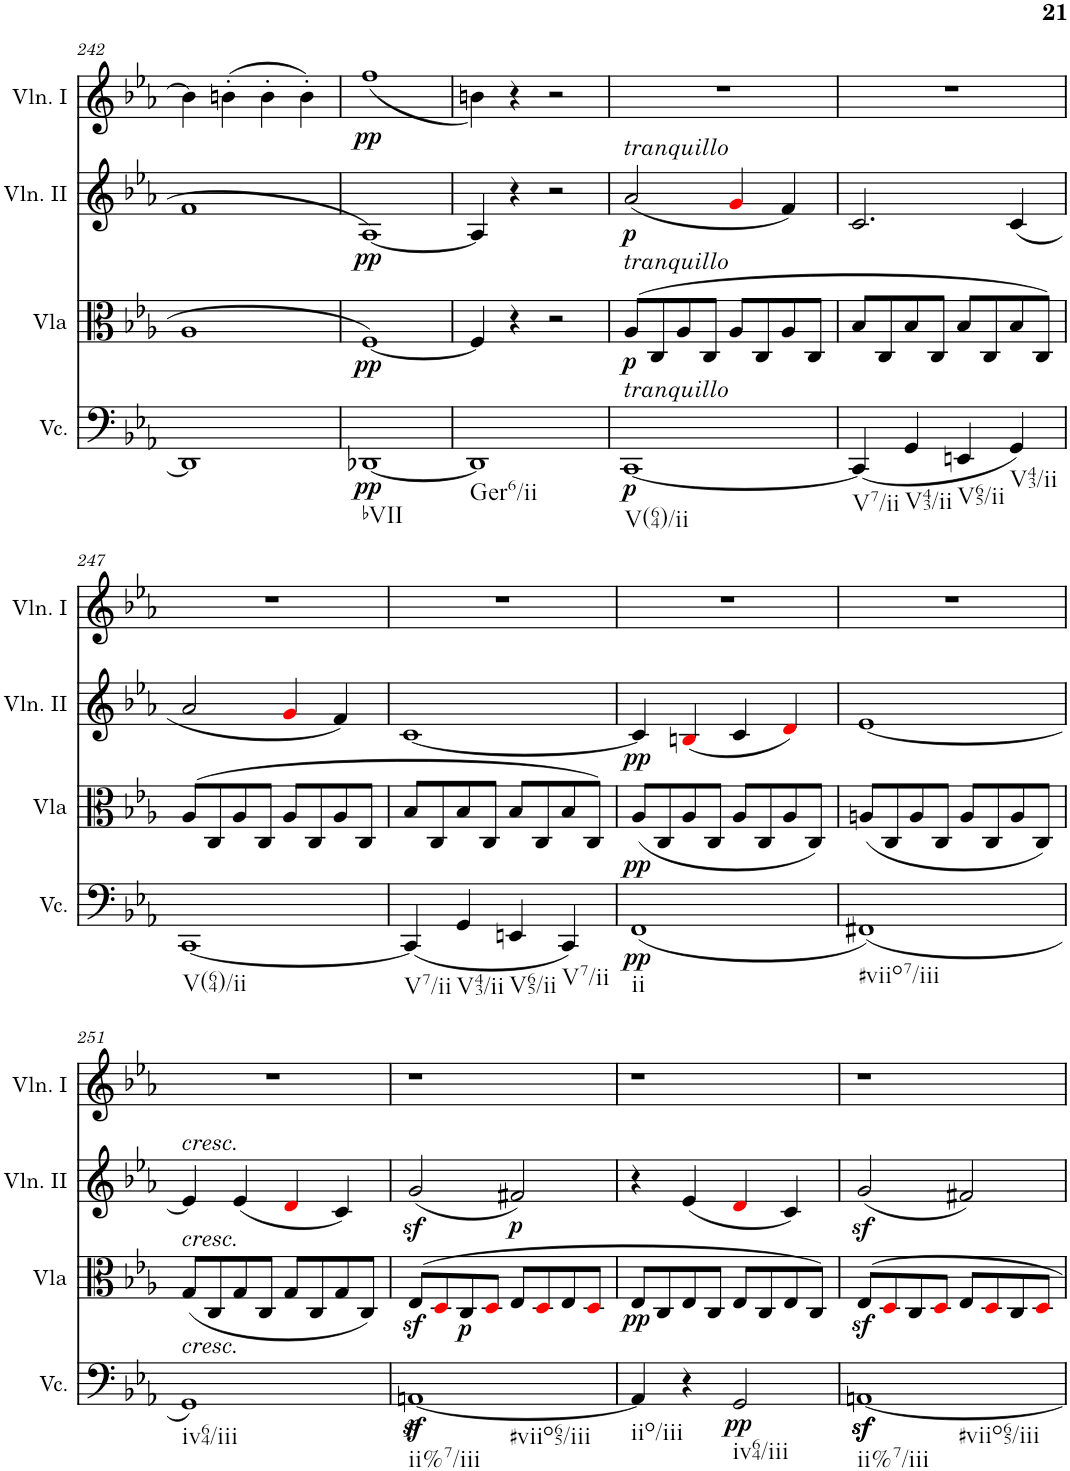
**kern	**dynam	**kern	**dynam	**kern	**dynam	**kern	**dynam
*part4	*part4	*part3	*part3	*part2	*part2	*part1	*part1
*staff4	*staff4	*staff3	*staff3	*staff2	*staff2	*staff1	*staff1
*I"Violoncello	*	*I"Viola	*	*I"Violino II	*	*I"Violino I	*
*I'Vc.	*	*I'Vla	*	*I'Vln. II	*	*I'Vln. I	*
!!LO:PB:g=z
*clefF4	*	*clefC3	*	*clefG2	*	*clefG2	*
*k[b-e-a-]	*	*k[b-e-a-]	*	*k[b-e-a-]	*	*k[b-e-a-]	*
*M4/4	*	*M4/4	*	*M4/4	*	*M4/4	*
*met(c)	*	*met(c)	*	*met(c)	*	*met(c)	*
=242	=242	=242	=242	=242	=242	=242	=242
1DD]	.	1A-	.	1f	.	4b\]	.
.	.	.	.	.	.	(>4bn'\	.
.	.	.	.	.	.	4b'\	.
.	.	.	.	.	.	4b'\)	.
=243	=243	=243	=243	=243	=243	=243	=243
!LO:TX:b:t=bVII	!	!	!	!	!	!	!
!	!LO:DY:b	!	!LO:DY:b	!	!LO:DY:b	!	!LO:DY:b
[1DD-X	pp	[1F	pp	[1A-	pp	(<1ff	pp
=244	=244	=244	=244	=244	=244	=244	=244
!LO:TX:b:t=Ger6/ii	!	!	!	!	!	!	!
1DD-]	.	4F/]	.	4A-/]	.	4bn\)	.
.	.	4r	.	4r	.	4r	.
.	.	2r	.	2r	.	2r	.
=245	=245	=245	=245	=245	=245	=245	=245
!	!	!	!	!LO:TX:a:i:t=tranquillo	!	!	!
!	!	!LO:TX:a:i:t=tranquillo	!	!	!	!	!
!LO:TX:a:i:t=tranquillo	!	!	!	!	!	!	!
!LO:TX:b:t=V(64)/ii	!	!	!	!	!	!	!
!	!LO:DY:b	!	!LO:DY:b	!	!LO:DY:b	!	!
[1CC	p	(>8A-/L	p	(<2a-/	p	1r	.
.	.	8C/	.	.	.	.	.
.	.	8A-/	.	.	.	.	.
.	.	8C/J	.	.	.	.	.
.	.	8A-/L	.	4gi/	.	.	.
.	.	8C/	.	.	.	.	.
.	.	8A-/	.	4f/)	.	.	.
.	.	8C/J	.	.	.	.	.
=246	=246	=246	=246	=246	=246	=246	=246
!LO:TX:b:t=V7/ii	!	!	!	!	!	!	!
(<4CC/]	.	8B-/L	.	2.c/	.	1r	.
.	.	8C/	.	.	.	.	.
!LO:TX:b:t=V43/ii	!	!	!	!	!	!	!
4GG/	.	8B-/	.	.	.	.	.
.	.	8C/J	.	.	.	.	.
!LO:TX:b:t=V65/ii	!	!	!	!	!	!	!
4EEn/	.	8B-/L	.	.	.	.	.
.	.	8C/	.	.	.	.	.
!LO:TX:b:t=V43/ii	!	!	!	!	!	!	!
4GG/)	.	8B-/	.	(<4c/	.	.	.
.	.	8C/J)	.	.	.	.	.
!!LO:LB:g=z
=247	=247	=247	=247	=247	=247	=247	=247
!LO:TX:b:t=V(64)/ii	!	!	!	!	!	!	!
[1CC	.	(>8A-/L	.	2a-/	.	1r	.
.	.	8C/	.	.	.	.	.
.	.	8A-/	.	.	.	.	.
.	.	8C/J	.	.	.	.	.
.	.	8A-/L	.	4gi/	.	.	.
.	.	8C/	.	.	.	.	.
.	.	8A-/	.	4f/)	.	.	.
.	.	8C/J	.	.	.	.	.
=248	=248	=248	=248	=248	=248	=248	=248
!LO:TX:b:t=V7/ii	!	!	!	!	!	!	!
(<4CC/]	.	8B-/L	.	[1c	.	1r	.
.	.	8C/	.	.	.	.	.
!LO:TX:b:t=V43/ii	!	!	!	!	!	!	!
4GG/	.	8B-/	.	.	.	.	.
.	.	8C/J	.	.	.	.	.
!LO:TX:b:t=V65/ii	!	!	!	!	!	!	!
4EEn/	.	8B-/L	.	.	.	.	.
.	.	8C/	.	.	.	.	.
!LO:TX:b:t=V7/ii	!	!	!	!	!	!	!
4CC/)	.	8B-/	.	.	.	.	.
.	.	8C/J)	.	.	.	.	.
=249	=249	=249	=249	=249	=249	=249	=249
!LO:TX:b:t=ii	!	!	!	!	!	!	!
!	!LO:DY:b	!	!LO:DY:b	!	!LO:DY:b	!	!
(<1FF	pp	(<8A-/L	pp	4c/]	pp	1r	.
.	.	8C/	.	.	.	.	.
.	.	8A-/	.	(<4Bni/	.	.	.
.	.	8C/J	.	.	.	.	.
.	.	8A-/L	.	4c/	.	.	.
.	.	8C/	.	.	.	.	.
.	.	8A-/	.	4di/)	.	.	.
.	.	8C/J)	.	.	.	.	.
=250	=250	=250	=250	=250	=250	=250	=250
!LO:TX:b:t=#viio7/iii	!	!	!	!	!	!	!
(<1FF#X)	.	(<8An/L	.	[1e-	.	1r	.
.	.	8C/	.	.	.	.	.
.	.	8A/	.	.	.	.	.
.	.	8C/J	.	.	.	.	.
.	.	8A/L	.	.	.	.	.
.	.	8C/	.	.	.	.	.
.	.	8A/	.	.	.	.	.
.	.	8C/J)	.	.	.	.	.
!!LO:LB:g=z
=251	=251	=251	=251	=251	=251	=251	=251
!	!	!	!	!LO:TX:a:i:t=cresc.	!	!	!
!	!	!LO:TX:a:i:t=cresc.	!	!	!	!	!
!LO:TX:a:i:t=cresc.	!	!	!	!	!	!	!
!LO:TX:b:t=iv64/iii	!	!	!	!	!	!	!
1GG)	.	(<8G/L	.	4e-/]	.	1r	.
.	.	8C/	.	.	.	.	.
.	.	8G/	.	(<4e-/	.	.	.
.	.	8C/J	.	.	.	.	.
.	.	8G/L	.	4di/	.	.	.
.	.	8C/	.	.	.	.	.
.	.	8G/	.	4c/)	.	.	.
.	.	8C/J)	.	.	.	.	.
=252	=252	=252	=252	=252	=252	=252	=252
!LO:TX:b:t=ii%7/iii	!	!	!	!	!	!	!
!LO:TX:b:t=#viio65/iii	!	!	!	!	!	!	!
!	!LO:DY:b	!	!	!	!	!	!
[1AAnz<	p	(>8E-z</L	.	(<2gz</	.	1r	.
.	.	8Di/	.	.	.	.	.
!	!	!	!LO:DY:b	!	!	!	!
.	.	8C/	p	.	.	.	.
.	.	8Di/J	.	.	.	.	.
!	!	!	!	!	!LO:DY:b	!	!
.	.	8E-/L	.	2f#X/)	p	.	.
.	.	8Di/	.	.	.	.	.
.	.	8E-/	.	.	.	.	.
.	.	8Di/J	.	.	.	.	.
=253	=253	=253	=253	=253	=253	=253	=253
!LO:TX:b:t=iio/iii	!	!	!	!	!	!	!
!	!	!	!LO:DY:b	!	!	!	!
4AA/]	.	8E-/L	pp	4r	.	1r	.
.	.	8C/	.	.	.	.	.
4r	.	8E-/	.	(<4e-/	.	.	.
.	.	8C/J	.	.	.	.	.
!LO:TX:b:t=iv64/iii	!	!	!	!	!	!	!
!	!LO:DY:b	!	!	!	!	!	!
2GG/	pp	8E-/L	.	4di/	.	.	.
.	.	8C/	.	.	.	.	.
.	.	8E-/	.	4c/)	.	.	.
.	.	8C/J)	.	.	.	.	.
=254	=254	=254	=254	=254	=254	=254	=254
!LO:TX:b:t=ii%7/iii	!	!	!	!	!	!	!
!LO:TX:b:t=#viio65/iii	!	!	!	!	!	!	!
[1AAnz<	.	8E-z</L	.	(<2gz</	.	1r	.
.	.	8Di/	.	.	.	.	.
.	.	8C/	.	.	.	.	.
.	.	8Di/J	.	.	.	.	.
.	.	8E-/L	.	2f#X/)	.	.	.
.	.	8Di/	.	.	.	.	.
.	.	8C/	.	.	.	.	.
.	.	8Di/J	.	.	.	.	.
=	=	=	=	=	=	=	=
*-	*-	*-	*-	*-	*-	*-	*-
